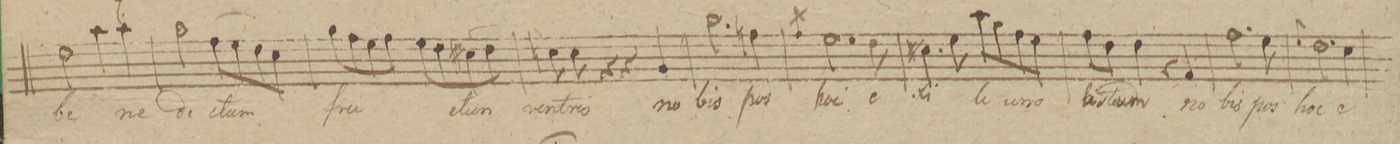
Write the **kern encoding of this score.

**kern	**text
*I"Canto	*
*clefC1	*
*k[f#c#g#]	*
*met(c)	*
*M4/4	*
2b\	be-
4ff#\	.
4ff#\	-ne-
=141	=141
2ee\	-di-
(8dd\L	-ctum
8cc#\	.
8b\)	.
8a\J	.
=142	=142
8ee\L	fru-
8dd\	.
8cc#\	.
8dd\J	.
8cc#\L	.
8b\	.
(8a#X\	-ctum
8b\J)	.
=143	=143
8an\	ven-
8a\	-tris
4r	.
4r	.
4e/	no-
=144	=144
2.ee\	-bis
4ddn\	pos
=145	=145
8qdd/	.
2.cc#\	hoc
4b\	e-
=146	=146
4.a#X\	-xi-
8cc#\	.
8ff#\L	-li-
8ee\	.
8dd\	-um
8cc#\J	o
=147	=147
8dd\L	.
8b\J	.
4b\	.
4r	.
4d/	no-
=148	=148
2.dd\	-bis
4cc#\	pos
=149	=149
8qqcc#/	.
2.b\	hoc
4a\	e-
=150	=150
*-	*-
